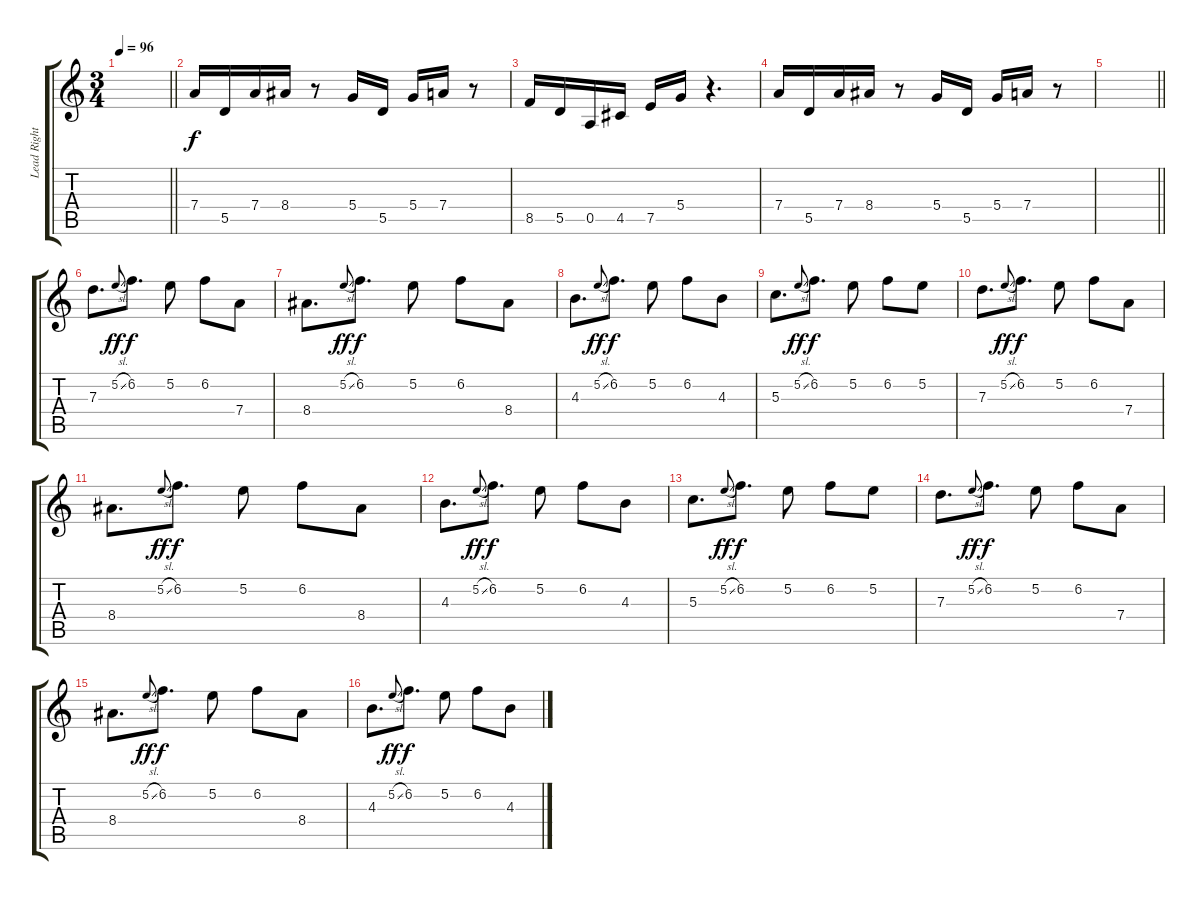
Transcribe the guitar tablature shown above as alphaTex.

\track ("Lead Right" "Lead Right") {instrument distortionguitar}
\staff {score tabs}
\tuning (E4 B3 G3 D3 A2 D2) {hide}
\ts (3 4)
\tempo 96
\clef g2
\barLineRight lightlight
\ks c
|
7.4.16 5.5.16 7.4.16 8.4.16 r.8 5.4.16 5.5.16 5.4.16 7.4.16 r.8 |
8.5.16 5.5.16 0.5.16 4.5.16 7.5.16 5.4.16 r.4{d} |
7.4.16 5.5.16 7.4.16 8.4.16 r.8 5.4.16 5.5.16 5.4.16 7.4.16 r.8 |
\barLineRight lightlight
|
7.3.8{d} 5.2{sl}.8{gr onbeat dy ff} 6.2.8{d dy f} 5.2.8 6.2.8 7.4.8 |
8.4.8{d} 5.2{sl}.8{gr onbeat dy ff} 6.2.8{d dy f} 5.2.8 6.2.8 8.4.8 |
4.3.8{d} 5.2{sl}.8{gr onbeat dy ff} 6.2.8{d dy f} 5.2.8 6.2.8 4.3.8 |
5.3.8{d} 5.2{sl}.8{gr onbeat dy ff} 6.2.8{d dy f} 5.2.8 6.2.8 5.2.8 |
7.3.8{d} 5.2{sl}.8{gr onbeat dy ff} 6.2.8{d dy f} 5.2.8 6.2.8 7.4.8 |
8.4.8{d} 5.2{sl}.8{gr onbeat dy ff} 6.2.8{d dy f} 5.2.8 6.2.8 8.4.8 |
4.3.8{d} 5.2{sl}.8{gr onbeat dy ff} 6.2.8{d dy f} 5.2.8 6.2.8 4.3.8 |
5.3.8{d} 5.2{sl}.8{gr onbeat dy ff} 6.2.8{d dy f} 5.2.8 6.2.8 5.2.8 |
7.3.8{d} 5.2{sl}.8{gr onbeat dy ff} 6.2.8{d dy f} 5.2.8 6.2.8 7.4.8 |
8.4.8{d} 5.2{sl}.8{gr onbeat dy ff} 6.2.8{d dy f} 5.2.8 6.2.8 8.4.8 |
4.3.8{d} 5.2{sl}.8{gr onbeat dy ff} 6.2.8{d dy f} 5.2.8 6.2.8 4.3.8
